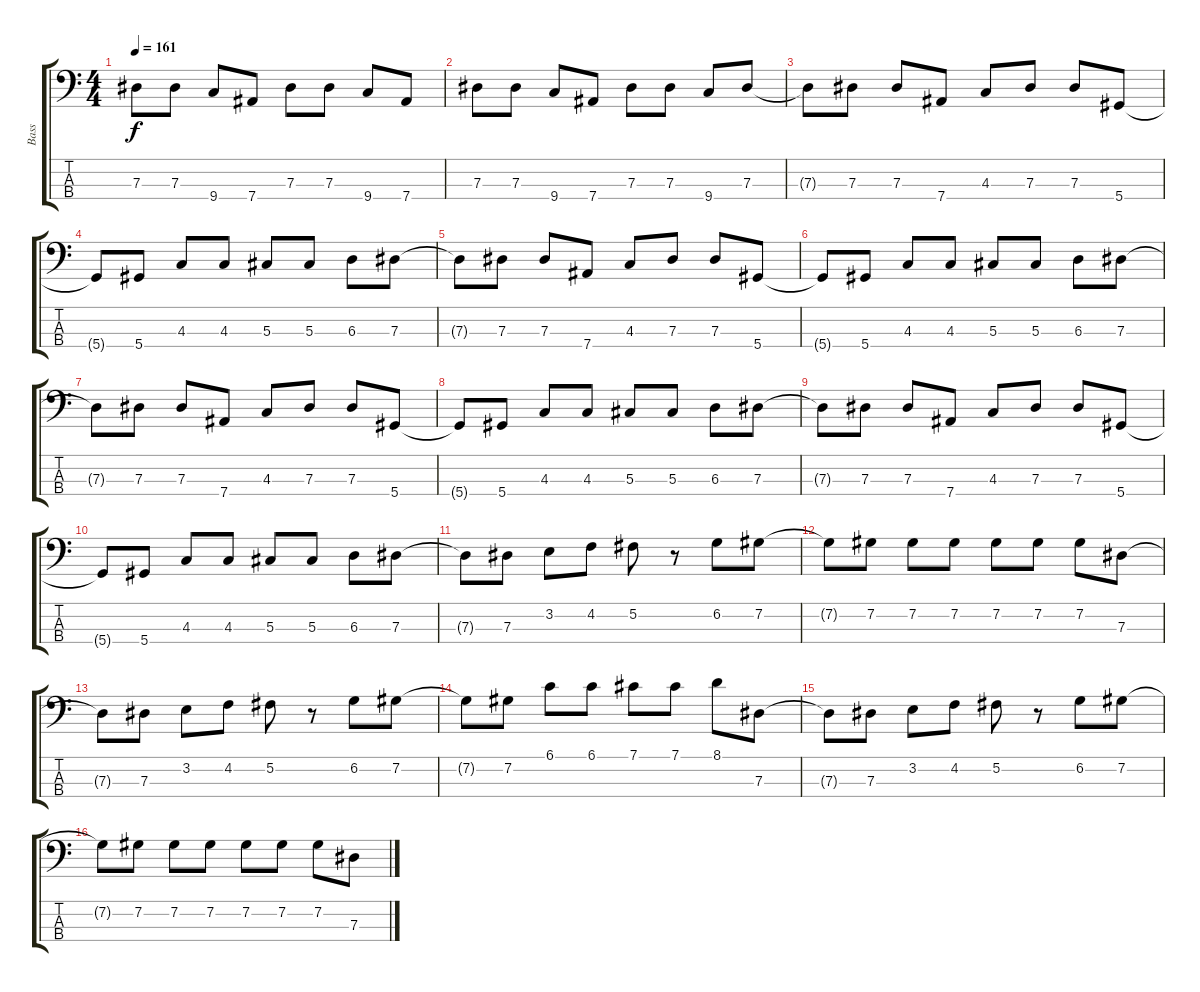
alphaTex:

\track ("Bass" "Bass") {instrument electricbasspick}
\staff {score tabs}
\tuning (Gb2 Db2 Ab1 Eb1) {hide}
\ts (4 4)
\tempo 161
\clef f4
\ks c
7.3.8{dy f} 7.3.8 9.4.8 7.4.8 7.3.8 7.3.8 9.4.8 7.4.8 |
7.3.8 7.3.8 9.4.8 7.4.8 7.3.8 7.3.8 9.4.8 7.3.8 |
7.3{t}.8 7.3.8 7.3.8 7.4.8 4.3.8 7.3.8 7.3.8 5.4.8 |
5.4{t}.8 5.4.8 4.3.8 4.3.8 5.3.8 5.3.8 6.3.8 7.3.8 |
7.3{t}.8 7.3.8 7.3.8 7.4.8 4.3.8 7.3.8 7.3.8 5.4.8 |
5.4{t}.8 5.4.8 4.3.8 4.3.8 5.3.8 5.3.8 6.3.8 7.3.8 |
7.3{t}.8 7.3.8 7.3.8 7.4.8 4.3.8 7.3.8 7.3.8 5.4.8 |
5.4{t}.8 5.4.8 4.3.8 4.3.8 5.3.8 5.3.8 6.3.8 7.3.8 |
7.3{t}.8 7.3.8 7.3.8 7.4.8 4.3.8 7.3.8 7.3.8 5.4.8 |
5.4{t}.8 5.4.8 4.3.8 4.3.8 5.3.8 5.3.8 6.3.8 7.3.8 |
7.3{t}.8 7.3.8 3.2.8 4.2.8 5.2.8 r.8 6.2.8 7.2.8 |
7.2{t}.8 7.2.8 7.2.8 7.2.8 7.2.8 7.2.8 7.2.8 7.3.8 |
7.3{t}.8 7.3.8 3.2.8 4.2.8 5.2.8 r.8 6.2.8 7.2.8 |
7.2{t}.8 7.2.8 6.1.8 6.1.8 7.1.8 7.1.8 8.1.8 7.3.8 |
7.3{t}.8 7.3.8 3.2.8 4.2.8 5.2.8 r.8 6.2.8 7.2.8 |
7.2{t}.8 7.2.8 7.2.8 7.2.8 7.2.8 7.2.8 7.2.8 7.3.8
